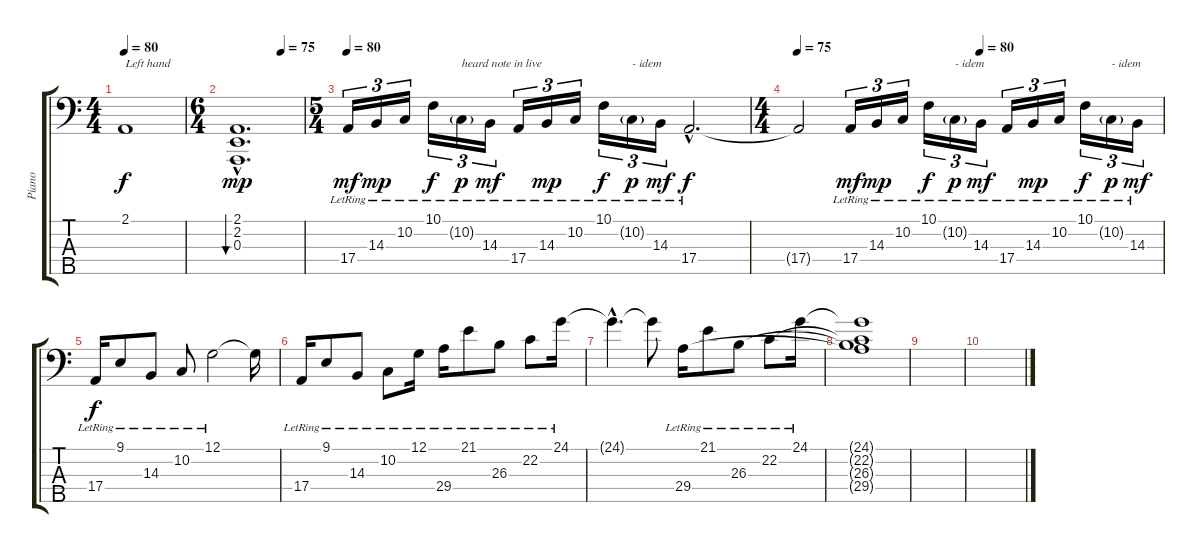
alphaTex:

\track ("Piano" "Piano") {instrument acousticgrandpiano}
\staff {score tabs}
\tuning (G2 D2 A1 E1 B0) {hide}
\ts (4 4)
\section ("" "")
\tempo 80
\clef f4
\ks c
2.1.1{txt "Left hand" dy f instrument acousticgrandpiano} |
\ts (6 4)
\tempo (75 0.6666666666666666)
(2.1{hac} 2.2{hac} 0.3{hac}).1{d bu 240 dy mp} |
\ts (5 4)
\tempo 80
17.4{lr}.16{tu (3 2) dy mf} 14.3{lr}.16{tu (3 2) dy mp} 10.2{lr}.16{tu (3 2)} 10.1{lr}.16{tu (3 2) dy f} 10.2{g lr}.16{tu (3 2) txt "heard note in live" dy p} 14.3{lr}.16{tu (3 2) dy mf} 17.4{lr}.16{tu (3 2)} 14.3{lr}.16{tu (3 2) dy mp} 10.2{lr}.16{tu (3 2)} 10.1{lr}.16{tu (3 2) dy f} 10.2{g lr}.16{tu (3 2) txt "- idem" dy p} 14.3{lr}.16{tu (3 2) dy mf} 17.4{hac lr}.2{d dy f} |
\ts (4 4)
\tempo 75
\tempo (80 0.5)
17.4{t}.2 17.4{lr}.16{tu (3 2) dy mf} 14.3{lr}.16{tu (3 2) dy mp} 10.2{lr}.16{tu (3 2)} 10.1{lr}.16{tu (3 2) dy f} 10.2{g lr}.16{tu (3 2) txt "- idem" dy p} 14.3{lr}.16{tu (3 2) dy mf} 17.4{lr}.16{tu (3 2)} 14.3{lr}.16{tu (3 2) dy mp} 10.2{lr}.16{tu (3 2)} 10.1{lr}.16{tu (3 2) dy f} 10.2{g lr}.16{tu (3 2) txt "- idem" dy p} 14.3{lr}.16{tu (3 2) dy mf} |
17.4{lr}.16{dy f} 9.1{lr}.8 14.3{lr}.8 10.2{lr}.8 12.1{lr}.2 12.1{t}.16 |
17.4{lr}.16 9.1{lr}.8 14.3{lr}.8 10.2{lr}.8 12.1{lr}.16 29.4{lr}.16 21.1{lr}.8 26.3{lr}.8 22.2{lr}.8 24.1{lr}.16 |
24.1{hac t}.4{d} 24.1{t}.8 29.4{lr}.16 21.1{lr}.8 26.3{lr}.8 22.2{lr}.8 24.1{lr}.16 |
(24.1{t} 22.2{t} 26.3{t} 29.4{t}).1{volume 0} |
|
\section ("" "")
